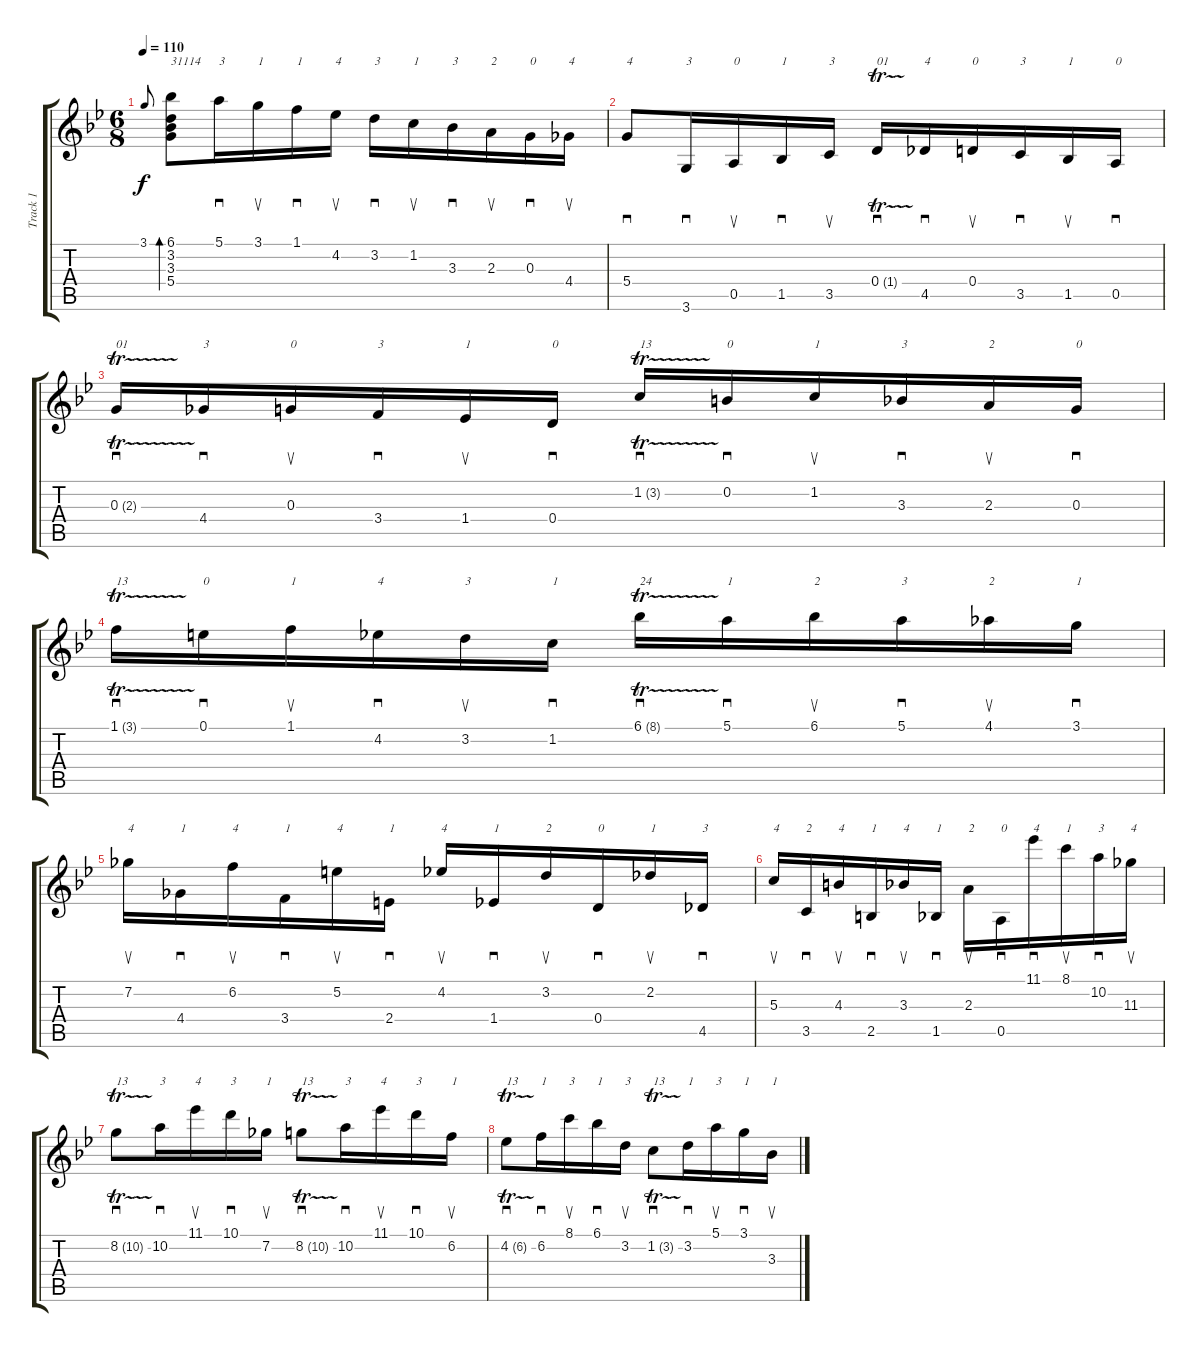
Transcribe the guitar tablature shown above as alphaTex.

\track ("Track 1" "Track 1") {instrument acousticguitarsteel}
\staff {score tabs}
\tuning (E4 B3 G3 D3 A2 E2) {hide}
\ts (6 8)
\tempo 110
\clef g2
\ks gminor
3.1.8{gr onbeat dy f} (6.1 3.2 3.3 5.4).8{bd 60 txt "31114"} 5.1.16{sd txt "3"} 3.1.16{su txt "1"} 1.1.16{sd txt "1"} 4.2.16{su txt "4"} 3.2.16{sd txt "3"} 1.2.16{su txt "1"} 3.3.16{sd txt "3"} 2.3.16{su txt "2"} 0.3.16{sd txt "0"} 4.4.16{su txt "4"} |
5.4.8{sd txt "4"} 3.6.16{sd txt "3"} 0.5.16{su txt "0"} 1.5.16{sd txt "1"} 3.5.16{su txt "3"} 0.4{tr (1 16)}.16{sd txt "01"} 4.5.16{sd txt "4"} 0.4.16{su txt "0"} 3.5.16{sd txt "3"} 1.5.16{su txt "1"} 0.5.16{sd txt "0"} |
0.3{tr (2 16)}.16{sd txt "01"} 4.4.16{sd txt "3"} 0.3.16{su txt "0"} 3.4.16{sd txt "3"} 1.4.16{su txt "1"} 0.4.16{sd txt "0"} 1.2{tr (3 16)}.16{sd txt "13"} 0.2.16{sd txt "0"} 1.2.16{su txt "1"} 3.3.16{sd txt "3"} 2.3.16{su txt "2"} 0.3.16{sd txt "0"} |
1.1{tr (3 16)}.16{sd txt "13"} 0.1.16{sd txt "0"} 1.1.16{su txt "1"} 4.2.16{sd txt "4"} 3.2.16{su txt "3"} 1.2.16{sd txt "1"} 6.1{tr (8 16)}.16{sd txt "24"} 5.1.16{sd txt "1"} 6.1.16{su txt "2"} 5.1.16{sd txt "3"} 4.1.16{su txt "2"} 3.1.16{sd txt "1"} |
7.2.16{su txt "4"} 4.4.16{sd txt "1"} 6.2.16{su txt "4"} 3.4.16{sd txt "1"} 5.2.16{su txt "4"} 2.4.16{sd txt "1"} 4.2.16{su txt "4"} 1.4.16{sd txt "1"} 3.2.16{su txt "2"} 0.4.16{sd txt "0"} 2.2.16{su txt "1"} 4.5.16{sd txt "3"} |
5.3.16{su txt "4"} 3.5.16{sd txt "2"} 4.3.16{su txt "4"} 2.5.16{sd txt "1"} 3.3.16{su txt "4"} 1.5.16{sd txt "1"} 2.3.16{su txt "2"} 0.5.16{sd txt "0"} 11.1.16{sd txt "4"} 8.1.16{su txt "1"} 10.2.16{sd txt "3"} 11.3.16{su txt "4"} |
8.2{tr (10 16)}.8{sd txt "13"} 10.2.16{sd txt "3"} 11.1.16{su txt "4"} 10.1.16{sd txt "3"} 7.2.16{su txt "1"} 8.2{tr (10 16)}.8{sd txt "13"} 10.2.16{sd txt "3"} 11.1.16{su txt "4"} 10.1.16{sd txt "3"} 6.2.16{su txt "1"} |
4.2{tr (6 16)}.8{sd txt "13"} 6.2.16{sd txt "1"} 8.1.16{su txt "3"} 6.1.16{sd txt "1"} 3.2.16{su txt "3"} 1.2{tr (3 16)}.8{sd txt "13"} 3.2.16{sd txt "1"} 5.1.16{su txt "3"} 3.1.16{sd txt "1"} 3.3.16{su txt "1"}
